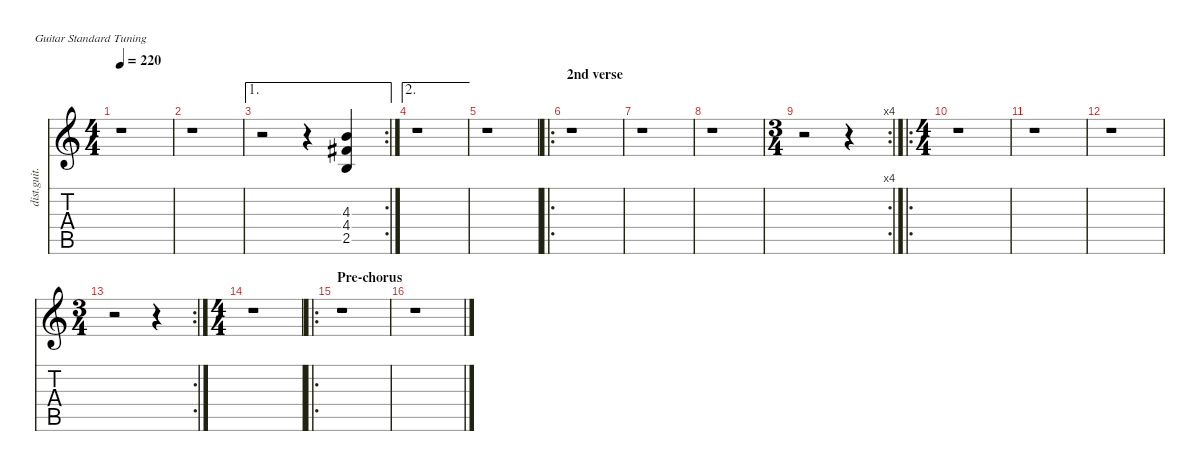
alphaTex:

\defaultSystemsLayout 4
\hideDynamics
\bracketExtendMode nobrackets
\track ("Hammett" "dist.guit.") {instrument distortionguitar}
\staff {score tabs}
\tuning (E4 B3 G3 D3 A2 E2)
\ts (4 4)
\tempo 220
\clef g2
\ks c
r.1{dy f} |
r.1 |
\ae 1
\rc 2
r.2 r.4 (4.3 4.4{acc #} 2.5).4 |
\ae 2
r.1 |
r.1 |
\ro
\section ("" "2nd verse")
r.1 |
r.1 |
r.1 |
\rc 4
\ts (3 4)
r.2 r.4 |
\ro
\ts (4 4)
r.1 |
r.1 |
r.1 |
\rc 2
\ts (3 4)
r.2 r.4 |
\ts (4 4)
r.1 |
\ro
\section ("" "Pre-chorus")
r.1 |
r.1
